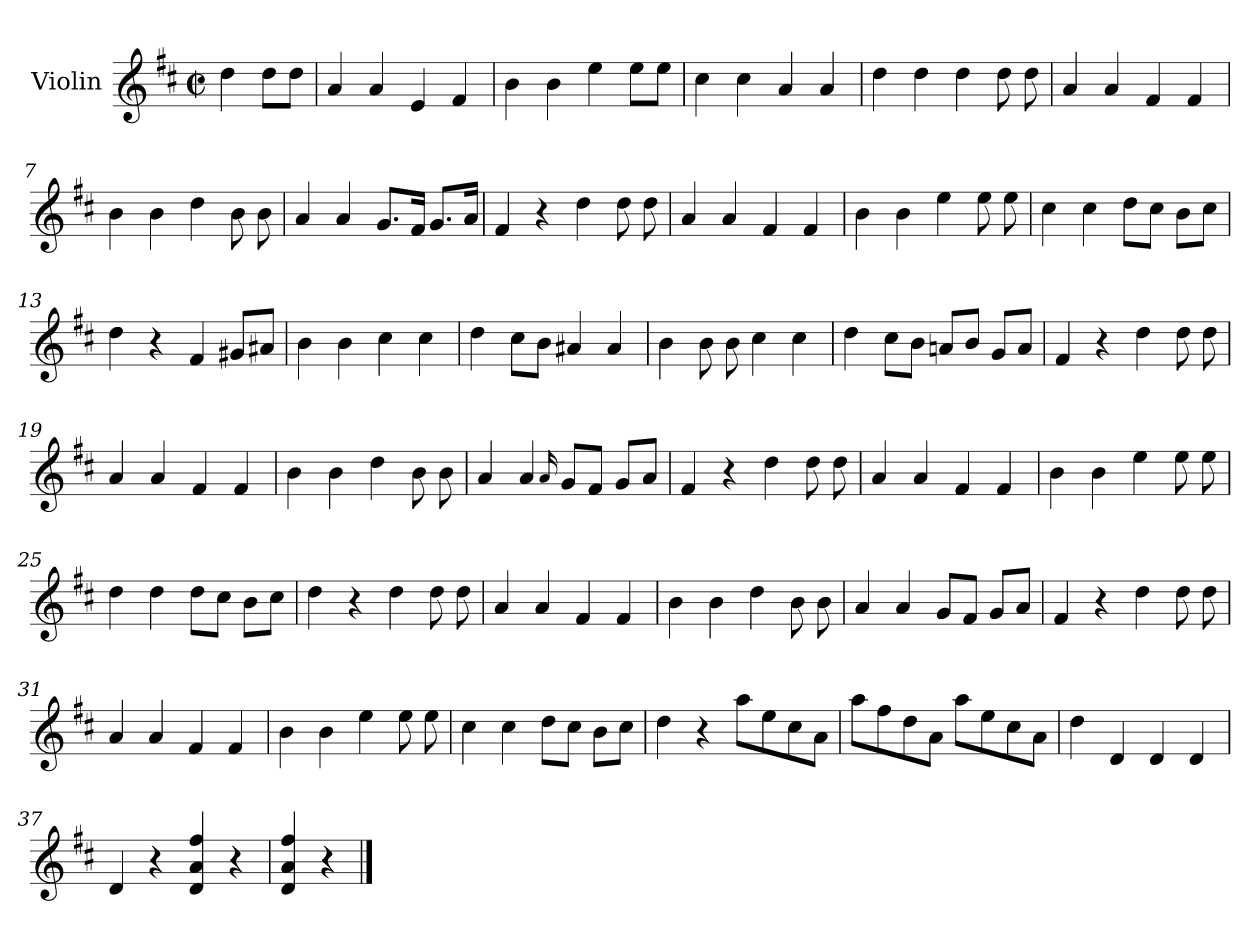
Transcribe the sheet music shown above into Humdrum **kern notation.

**kern
*part1
*staff1
*I"Violin
*I'Vln.
*clefG2
*k[f#c#]
*M2/2
*met(c|)
=1
4dd\
8dd\L
8dd\J
=2
4a/
4a/
4e/
4f#/
=3
4b\
4b\
4ee\
8ee\L
8ee\J
=4
4cc#\
4cc#\
4a/
4a/
=5
4dd\
4dd\
4dd\
8dd\
8dd\
=6
4a/
4a/
4f#/
4f#/
!!LO:LB:g=z
=7
4b\
4b\
4dd\
8b\
8b\
=8
4a/
4a/
8.g/L
16f#/Jk
8.g/L
16a/Jk
=9
4f#/
4r
4dd\
8dd\
8dd\
=10
4a/
4a/
4f#/
4f#/
=11
4b\
4b\
4ee\
8ee\
8ee\
!!LO:LB:g=z
=12
4cc#\
4cc#\
8dd\L
8cc#\J
8b\L
8cc#\J
=13
4dd\
4r
4f#/
8g#X/L
8a#X/J
=14
4b\
4b\
4cc#\
4cc#\
=15
4dd\
8cc#\L
8b\J
4a#X/
4a#/
=16
4b\
8b\
8b\
4cc#\
4cc#\
=17
4dd\
8cc#\L
8b\J
8an/L
8b/J
8g/L
8a/J
!!LO:LB:g=z
=18
4f#/
4r
4dd\
8dd\
8dd\
=19
4a/
4a/
4f#/
4f#/
=20
4b\
4b\
4dd\
8b\
8b\
=21
4a/
4a/
16qqa/
8g/L
8f#/J
8g/L
8a/J
=22
4f#/
4r
4dd\
8dd\
8dd\
=23
4a/
4a/
4f#/
4f#/
!!LO:LB:g=z
=24
4b\
4b\
4ee\
8ee\
8ee\
=25
4dd\
4dd\
8dd\L
8cc#\J
8b\L
8cc#\J
=26
4dd\
4r
4dd\
8dd\
8dd\
=27
4a/
4a/
4f#/
4f#/
=28
4b\
4b\
4dd\
8b\
8b\
=29
4a/
4a/
8g/L
8f#/J
8g/L
8a/J
!!LO:LB:g=z
=30
4f#/
4r
4dd\
8dd\
8dd\
=31
4a/
4a/
4f#/
4f#/
=32
4b\
4b\
4ee\
8ee\
8ee\
=33
4cc#\
4cc#\
8dd\L
8cc#\J
8b\L
8cc#\J
=34
4dd\
4r
8aa\L
8ee\
8cc#\
8a\J
!!LO:LB:g=z
=35
8aa\L
8ff#\
8dd\
8a\J
8aa\L
8ee\
8cc#\
8a\J
=36
4dd\
4d/
4d/
4d/
=37
4d/
4r
4d/ 4a/ 4ff#/
4r
=38
4d/ 4a/ 4ff#/
4r
==
*-
